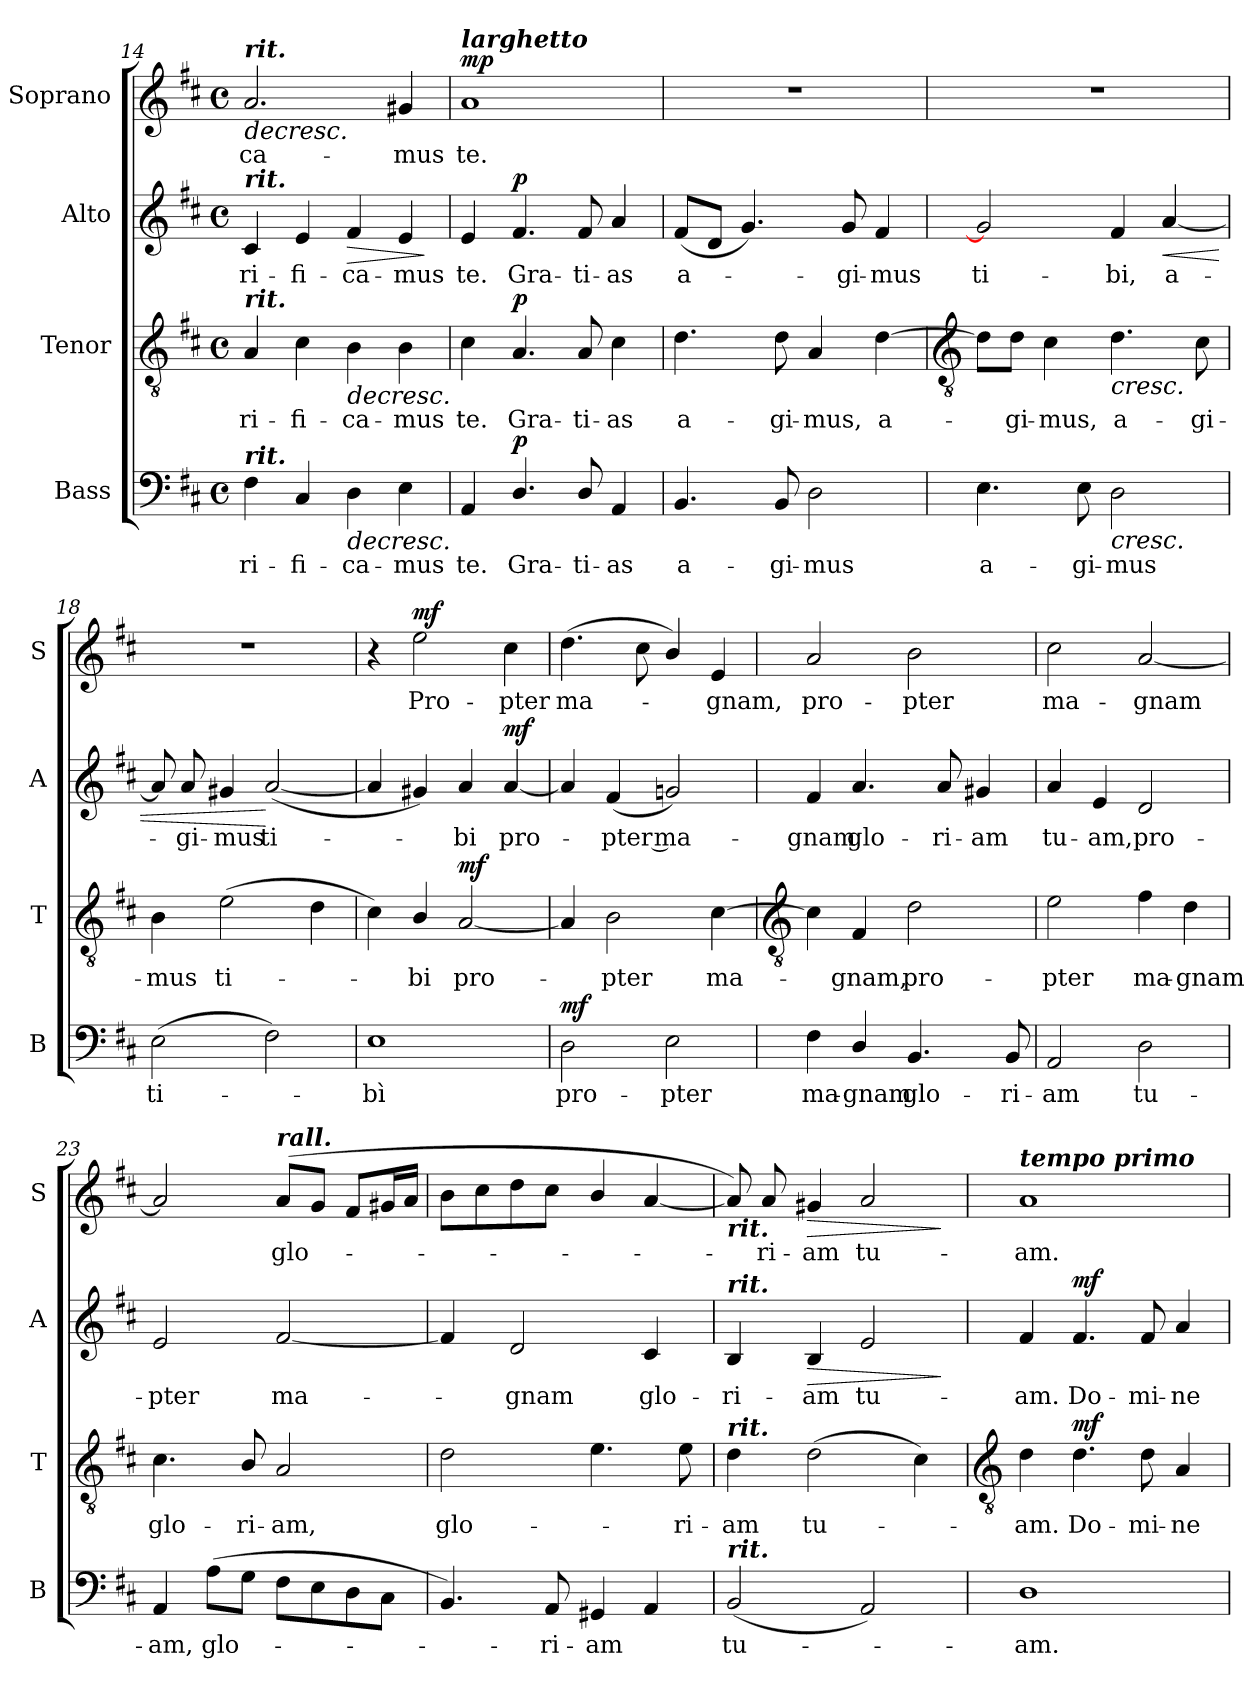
**kern	**text	**dynam	**kern	**text	**dynam	**kern	**text	**dynam	**kern	**text	**dynam
*part4	*part4	*part4	*part3	*part3	*part3	*part2	*part2	*part2	*part1	*part1	*part1
*staff4	*staff4	*staff4	*staff3	*staff3	*staff3	*staff2	*staff2	*staff2	*staff1	*staff1	*staff1
*I"Bass	*	*	*I"Tenor	*	*	*I"Alto	*	*	*I"Soprano	*	*
*I'B	*	*	*I'T	*	*	*I'A	*	*	*I'S	*	*
*clefF4	*	*	*clefGv2	*	*	*clefG2	*	*	*clefG2	*	*
*k[f#c#]	*	*	*k[f#c#]	*	*	*k[f#c#]	*	*	*k[f#c#]	*	*
*D:	*	*	*D:	*	*	*D:	*	*	*D:	*	*
*M4/4	*	*	*M4/4	*	*	*M4/4	*	*	*M4/4	*	*
*met(c)	*	*	*met(c)	*	*	*met(c)	*	*	*met(c)	*	*
=14	=14	=14	=14	=14	=14	=14	=14	=14	=14	=14	=14
!	!	!	!	!	!	!	!	!	!LO:TX:a:Bi:t=rit.	!	!
!	!	!	!	!	!	!LO:TX:a:Bi:t=rit.	!	!	!	!	!
!	!	!	!LO:TX:a:Bi:t=rit.	!	!	!	!	!	!	!	!
!LO:TX:a:Bi:t=rit.	!	!	!	!	!	!	!	!	!	!	!
!	!LO:LY:b	!	!	!LO:LY:b	!	!	!LO:LY:b	!	!	!LO:LY:b	!LO:HP:b
4F#	-ri-	.	4A	-ri-	.	4c#	-ri-	.	2.a	-ca-	>
!	!LO:LY:b	!	!	!LO:LY:b	!	!	!LO:LY:b	!	!	!	!
4C#	-fi-	.	4c#	-fi-	.	4e	-fi-	.	.	.	.
!	!LO:LY:b	!LO:HP:b	!	!LO:LY:b	!LO:HP:b	!	!LO:LY:b	!LO:HP:b	!	!	!
4D	-ca-	>	4B	-ca-	>	4f#	-ca-	>	.	.	.
!	!LO:LY:b	!	!	!LO:LY:b	!	!	!LO:LY:b	!	!	!LO:LY:b	!
4E	-mus	.	4B	-mus	.	4e	-mus	.	4g#X	-mus	.
.	.	.	.	.	.	.	.	]	.	.	.
=15	=15	=15	=15	=15	=15	=15	=15	=15	=15	=15	=15
!	!	!	!	!	!	!	!	!	!LO:TX:a:Bi:t=larghetto	!	!
!	!LO:LY:b	!	!	!LO:LY:b	!	!	!LO:LY:b	!	!	!LO:LY:b	!LO:DY:b
4AA	te.	.	4c#	te.	.	4e	te.	.	1a	te.	mp
!	!LO:LY:b	!LO:DY:b	!	!LO:LY:b	!LO:DY:b	!	!LO:LY:b	!LO:DY:b	!	!	!
4.D/	Gra-	p	4.A	Gra-	p	4.f#	Gra-	p	.	.	.
!	!LO:LY:b	!	!	!LO:LY:b	!	!	!LO:LY:b	!	!	!	!
8D/	-ti-	.	8A	-ti-	.	8f#	-ti-	.	.	.	.
!	!LO:LY:b	!	!	!LO:LY:b	!	!	!LO:LY:b	!	!	!	!
4AA	-as	.	4c#	-as	.	4a	-as	.	.	.	.
.	.	.	.	.	.	.	.	.	.	.	]
=16	=16	=16	=16	=16	=16	=16	=16	=16	=16	=16	=16
!	!LO:LY:b	!	!	!LO:LY:b	!	!	!LO:LY:b	!	!	!	!
4.BB	a-	.	4.d	a-	.	(<8f#L	a-	.	1r	.	.
.	.	.	.	.	.	8dJ	.	.	.	.	.
.	.	.	.	.	.	4.g)	.	.	.	.	.
!	!LO:LY:b	!	!	!LO:LY:b	!	!	!	!	!	!	!
8BB	-gi-	.	8d	-gi-	.	.	.	.	.	.	.
!	!LO:LY:b	!	!	!LO:LY:b	!	!	!	!	!	!	!
2D	-mus	.	4A	-mus,	.	.	.	.	.	.	.
!	!	!	!	!	!	!	!LO:LY:b	!	!	!	!
.	.	.	.	.	.	8g	gi-	.	.	.	.
!	!	!	!	!LO:LY:b	!	!	!LO:LY:b	!	!	!	!
.	.	.	[4d	a-	.	4f#	-mus	.	.	.	.
!!LO:LB:g=z
=17	=17	=17	=17	=17	=17	=17	=17	=17	=17	=17	=17
*	*	*	*clefGv2	*	*	*	*	*	*	*	*
!	!LO:LY:b	!	!	!	!	!	!LO:LY:b	!	!	!	!
4.E	a-	.	8d\L]	.	.	2g]	ti-	.	1r	.	.
!	!	!	!	!LO:LY:b	!	!	!	!	!	!	!
.	.	.	8d\J	gi-	.	.	.	.	.	.	.
!	!	!	!	!LO:LY:b	!	!	!	!	!	!	!
.	.	.	4c#	-mus,	.	.	.	.	.	.	.
!	!LO:LY:b	!	!	!	!	!	!	!	!	!	!
8E	-gi-	.	.	.	.	.	.	.	.	.	.
!	!LO:LY:b	!LO:HP:b	!	!LO:LY:b	!LO:HP:b	!	!LO:LY:b	!	!	!	!
2D	-mus	<	4.d	a-	<	4f#	-bi,	.	.	.	.
!	!	!	!	!	!	!	!LO:LY:b	!LO:HP:b	!	!	!
.	.	.	.	.	.	[4a	a-	<	.	.	.
!	!	!	!	!LO:LY:b	!	!	!	!	!	!	!
.	.	.	8c#	-gi-	.	.	.	.	.	.	.
=18	=18	=18	=18	=18	=18	=18	=18	=18	=18	=18	=18
!	!LO:LY:b	!	!	!LO:LY:b	!	!	!	!	!	!	!
(>2E	ti-	.	4B	-mus	.	8a]	.	.	1r	.	.
!	!	!	!	!	!	!	!LO:LY:b	!	!	!	!
.	.	.	.	.	.	8a	gi-	.	.	.	.
!	!	!	!	!LO:LY:b	!	!	!LO:LY:b	!	!	!	!
.	.	.	(>2e	ti-	]	4g#X	-mus	.	.	.	.
!	!	!	!	!	!	!	!LO:LY:b	!	!	!	!
2F#)	.	]	.	.	.	(<[2a	ti-	[	.	.	.
.	.	.	4d	.	.	.	.	.	.	.	.
=19	=19	=19	=19	=19	=19	=19	=19	=19	=19	=19	=19
!	!LO:LY:b	!	!	!	!	!	!	!	!	!	!
1E	bì	.	4c#)	.	.	4a]	.	.	4r	.	.
!	!	!	!	!LO:LY:b	!	!	!	!	!	!LO:LY:b	!LO:DY:b
.	.	.	4B/	bi	.	4g#X)	.	.	2ee	Pro-	mf
!	!	!	!	!LO:LY:b	!LO:DY:b	!	!LO:LY:b	!	!	!	!
.	.	.	[2A	pro-	mf	4a	bi	.	.	.	.
!	!	!	!	!	!	!	!LO:LY:b	!LO:DY:b	!	!LO:LY:b	!
.	.	.	.	.	.	[4a	pro-	mf	4cc#	-pter	.
=20	=20	=20	=20	=20	=20	=20	=20	=20	=20	=20	=20
!	!LO:LY:b	!LO:DY:b	!	!	!	!	!	!	!	!LO:LY:b	!
2D	pro-	mf	4A]	.	.	4a]	.	.	(>4.dd	ma-	.
!	!	!	!	!LO:LY:b	!	!	!LO:LY:b	!	!	!	!
.	.	.	2B	pter	.	(<4f#	pter ma-	.	.	.	.
.	.	.	.	.	.	.	.	.	8cc#	.	.
!	!LO:LY:b	!	!	!	!	!	!	!	!	!	!
2E	-pter	.	.	.	.	2gn)	.	.	4b/)	.	.
!	!	!	!	!LO:LY:b	!	!	!	!	!	!LO:LY:b	!
.	.	.	[4c#	ma-	.	.	.	.	4e	gnam,	.
!!LO:LB:g=z
=21	=21	=21	=21	=21	=21	=21	=21	=21	=21	=21	=21
*	*	*	*clefGv2	*	*	*	*	*	*	*	*
!	!LO:LY:b	!	!	!	!	!	!LO:LY:b	!	!	!LO:LY:b	!
4F#	ma-	.	4c#]	.	.	4f#	gnam	.	2a	pro-	.
!	!LO:LY:b	!	!	!LO:LY:b	!	!	!LO:LY:b	!	!	!	!
4D/	-gnam	.	4F#	gnam,	.	4.a	glo-	.	.	.	.
!	!LO:LY:b	!	!	!LO:LY:b	!	!	!	!	!	!LO:LY:b	!
4.BB	glo-	.	2d	pro-	.	.	.	.	2b	-pter	.
!	!	!	!	!	!	!	!LO:LY:b	!	!	!	!
.	.	.	.	.	.	8a	-ri-	.	.	.	.
!	!	!	!	!	!	!	!LO:LY:b	!	!	!	!
.	.	.	.	.	.	4g#X	-am	.	.	.	.
!	!LO:LY:b	!	!	!	!	!	!	!	!	!	!
8BB	-ri-	.	.	.	.	.	.	.	.	.	.
=22	=22	=22	=22	=22	=22	=22	=22	=22	=22	=22	=22
!	!LO:LY:b	!	!	!LO:LY:b	!	!	!LO:LY:b	!	!	!LO:LY:b	!
2AA	-am	.	2e\	-pter	.	4a	tu-	.	2cc#	ma-	.
!	!	!	!	!	!	!	!LO:LY:b	!	!	!	!
.	.	.	.	.	.	4e	-am,	.	.	.	.
!	!LO:LY:b	!	!	!LO:LY:b	!	!	!LO:LY:b	!	!	!LO:LY:b	!
2D	tu-	.	4f#\	ma-	.	2d	pro-	.	[2a	-gnam	.
!	!	!	!	!LO:LY:b	!	!	!	!	!	!	!
.	.	.	4d\	-gnam	.	.	.	.	.	.	.
=23	=23	=23	=23	=23	=23	=23	=23	=23	=23	=23	=23
!	!LO:LY:b	!	!	!LO:LY:b	!	!	!LO:LY:b	!	!	!	!
4AA	-am,	.	4.c#\	glo-	.	2e	-pter	.	2a]	.	.
!	!LO:LY:b	!	!	!	!	!	!	!	!	!	!
(>8AL	glo-	.	.	.	.	.	.	.	.	.	.
!	!	!	!	!LO:LY:b	!	!	!	!	!	!	!
8GJ	.	.	8B/	-ri-	.	.	.	.	.	.	.
!	!	!	!	!	!	!	!	!	!LO:TX:a:Bi:t=rall.	!	!
!	!	!	!	!LO:LY:b	!	!	!LO:LY:b	!	!	!LO:LY:b	!
8F#L	.	.	2A	-am,	.	[2f#	ma-	.	(<8aL	glo-	.
8E	.	.	.	.	.	.	.	.	8gJ	.	.
8D	.	.	.	.	.	.	.	.	8f#L	.	.
8C#J	.	.	.	.	.	.	.	.	16g#XL	.	.
.	.	.	.	.	.	.	.	.	16aJJ	.	.
=24	=24	=24	=24	=24	=24	=24	=24	=24	=24	=24	=24
!	!	!	!	!LO:LY:b	!	!	!	!	!	!	!
4.BB)	.	.	2d\	glo-	.	4f#]	.	.	8bL	.	.
.	.	.	.	.	.	.	.	.	8cc#	.	.
!	!	!	!	!	!	!	!LO:LY:b	!	!	!	!
.	.	.	.	.	.	2d	gnam	.	8dd	.	.
!	!LO:LY:b	!	!	!	!	!	!	!	!	!	!
8AA	ri-	.	.	.	.	.	.	.	8cc#J	.	.
!	!LO:LY:b	!	!	!	!	!	!	!	!	!	!
4GG#X	-am	.	4.e\	.	.	.	.	.	4b/	.	.
!	!	!	!	!	!	!	!LO:LY:b	!	!	!	!
4AA	.	.	.	.	.	4c#	glo-	.	[4a	.	.
!	!	!	!	!LO:LY:b	!	!	!	!	!	!	!
.	.	.	8e\	ri-	.	.	.	.	.	.	.
=25	=25	=25	=25	=25	=25	=25	=25	=25	=25	=25	=25
!	!	!	!	!	!	!	!	!	!LO:TX:b:Bi:t=rit.	!	!
!	!	!	!	!	!	!LO:TX:a:Bi:t=rit.	!	!	!	!	!
!	!	!	!LO:TX:a:Bi:t=rit.	!	!	!	!	!	!	!	!
!LO:TX:a:Bi:t=rit.	!	!	!	!	!	!	!	!	!	!	!
!	!LO:LY:b	!	!	!LO:LY:b	!	!	!LO:LY:b	!	!	!	!
(<2BB	tu-	.	4d\	-am	.	4B	-ri-	.	8a])	.	.
!	!	!	!	!	!	!	!	!	!	!LO:LY:b	!
.	.	.	.	.	.	.	.	.	8a	ri-	.
!	!	!	!	!LO:LY:b	!	!	!LO:LY:b	!LO:HP:b	!	!LO:LY:b	!LO:HP:b
.	.	.	(>2d\	tu-	.	4B	-am	>	4g#X	-am	>
!	!	!	!	!	!	!	!LO:LY:b	!	!	!LO:LY:b	!
2AA)	.	.	.	.	.	2e	tu-	.	2a	tu-	.
.	.	.	4c#\)	.	.	.	.	.	.	.	.
.	.	.	.	.	[	.	.	]	.	.	]
!!LO:LB:g=z
=26	=26	=26	=26	=26	=26	=26	=26	=26	=26	=26	=26
*	*	*	*clefGv2	*	*	*	*	*	*	*	*
!	!	!	!	!	!	!	!	!	!LO:TX:a:Bi:t=tempo primo	!	!
!	!LO:LY:b	!	!	!LO:LY:b	!	!	!LO:LY:b	!	!	!LO:LY:b	!
1D	am.	.	4d\	am.	.	4f#	-am.	.	1a	-am.	.
!	!	!	!	!LO:LY:b	!LO:DY:b	!	!LO:LY:b	!LO:DY:b	!	!	!
.	.	.	4.d\	Do-	mf	4.f#	Do-	mf	.	.	.
!	!	!	!	!LO:LY:b	!	!	!LO:LY:b	!	!	!	!
.	.	.	8d\	-mi-	.	8f#	-mi-	.	.	.	.
!	!	!	!	!LO:LY:b	!	!	!LO:LY:b	!	!	!	!
.	.	.	4A	-ne	.	4a	-ne	.	.	.	.
.	.	[	.	.	.	.	.	.	.	.	.
=	=	=	=	=	=	=	=	=	=	=	=
*-	*-	*-	*-	*-	*-	*-	*-	*-	*-	*-	*-
